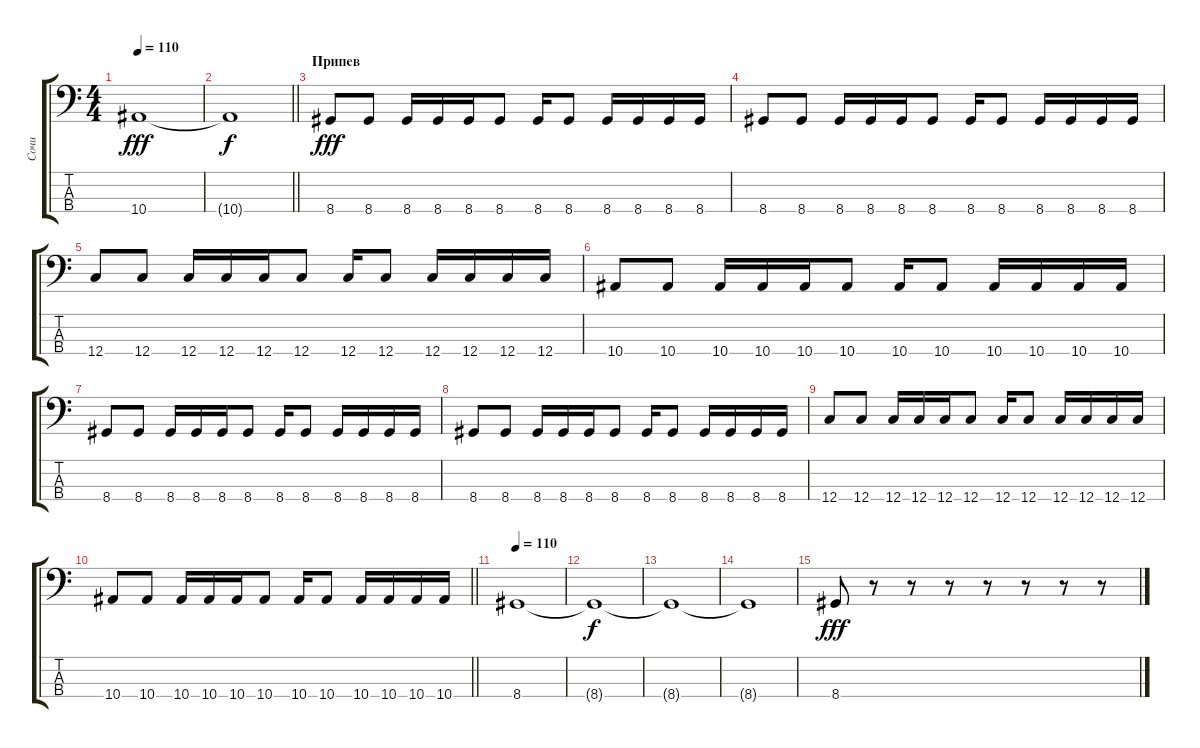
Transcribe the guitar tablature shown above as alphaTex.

\track ("Сочи" "Сочи") {instrument electricbasspick}
\staff {score tabs}
\tuning (F2 C2 G1 C1) {hide}
\ts (4 4)
\tempo 110
\clef f4
\ks c
10.4.1{dy fff} |
\barLineRight lightlight
10.4{t}.1{dy f} |
\section ("" "Припев")
8.4.8{dy fff} 8.4.8 8.4.16 8.4.16 8.4.16 8.4.8 8.4.16 8.4.8 8.4.16 8.4.16 8.4.16 8.4.16 |
8.4.8 8.4.8 8.4.16 8.4.16 8.4.16 8.4.8 8.4.16 8.4.8 8.4.16 8.4.16 8.4.16 8.4.16 |
12.4.8 12.4.8 12.4.16 12.4.16 12.4.16 12.4.8 12.4.16 12.4.8 12.4.16 12.4.16 12.4.16 12.4.16 |
10.4.8 10.4.8 10.4.16 10.4.16 10.4.16 10.4.8 10.4.16 10.4.8 10.4.16 10.4.16 10.4.16 10.4.16 |
8.4.8 8.4.8 8.4.16 8.4.16 8.4.16 8.4.8 8.4.16 8.4.8 8.4.16 8.4.16 8.4.16 8.4.16 |
8.4.8 8.4.8 8.4.16 8.4.16 8.4.16 8.4.8 8.4.16 8.4.8 8.4.16 8.4.16 8.4.16 8.4.16 |
12.4.8 12.4.8 12.4.16 12.4.16 12.4.16 12.4.8 12.4.16 12.4.8 12.4.16 12.4.16 12.4.16 12.4.16 |
\barLineRight lightlight
10.4.8 10.4.8 10.4.16 10.4.16 10.4.16 10.4.8 10.4.16 10.4.8 10.4.16 10.4.16 10.4.16 10.4.16 |
\section ("" "")
\tempo 110
8.4.1 |
8.4{t}.1{dy f} |
8.4{t}.1 |
8.4{t}.1 |
8.4.8{dy fff} r.8{volume 0} r.8 r.8 r.8 r.8 r.8 r.8
